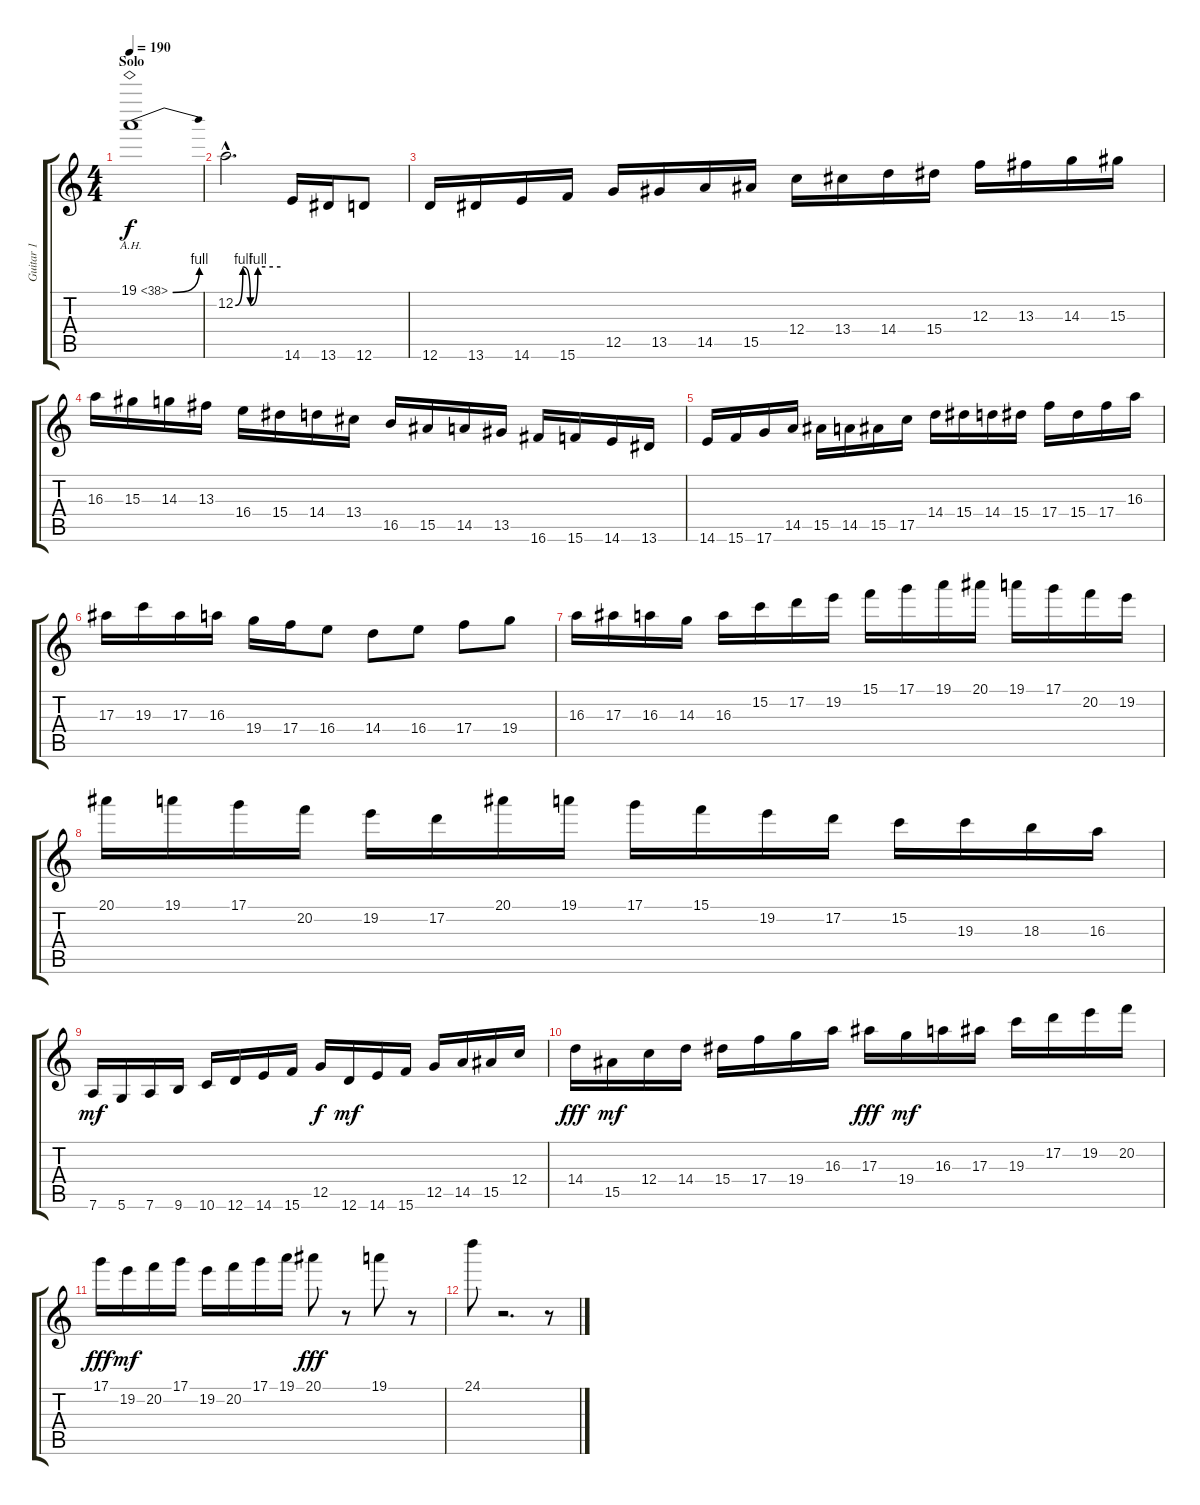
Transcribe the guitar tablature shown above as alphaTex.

\track ("Guitar 1" "Guitar 1") {instrument distortionguitar}
\staff {score tabs}
\tuning (D4 A3 F3 C3 G2 D2) {hide}
\ts (4 4)
\section ("" "Solo")
\tempo 190
\clef g2
\ks c
19.1{be (bend 0 0 60 4) ah 19}.1{dy f volume 16} |
12.2{be (custom 0 0 10 4 20 0 30 4 40 4 50 4 60 4) hac}.2{d} 14.6.16 13.6.16 12.6.8 |
12.6.16 13.6.16 14.6.16 15.6.16 12.5.16 13.5.16 14.5.16 15.5.16 12.4.16 13.4.16 14.4.16 15.4.16 12.3.16 13.3.16 14.3.16 15.3.16 |
16.3.16 15.3.16 14.3.16 13.3.16 16.4.16 15.4.16 14.4.16 13.4.16 16.5.16 15.5.16 14.5.16 13.5.16 16.6.16 15.6.16 14.6.16 13.6.16 |
14.6.16 15.6.16 17.6.16 14.5.16 15.5.16 14.5.16 15.5.16 17.5.16 14.4.16 15.4.16 14.4.16 15.4.16 17.4.16 15.4.16 17.4.16 16.3.16 |
17.3.16 19.3.16 17.3.16 16.3.16 19.4.16 17.4.16 16.4.8 14.4.8 16.4.8 17.4.8 19.4.8 |
16.3.16 17.3.16 16.3.16 14.3.16 16.3.16 15.2.16 17.2.16 19.2.16 15.1.16 17.1.16 19.1.16 20.1.16 19.1.16 17.1.16 20.2.16 19.2.16 |
20.1.16 19.1.16 17.1.16 20.2.16 19.2.16 17.2.16 20.1.16 19.1.16 17.1.16 15.1.16 19.2.16 17.2.16 15.2.16 19.3.16 18.3.16 16.3.16 |
7.6.16{dy mf} 5.6.16 7.6.16 9.6.16 10.6.16 12.6.16 14.6.16 15.6.16 12.5.16{dy f} 12.6.16{dy mf} 14.6.16 15.6.16 12.5.16 14.5.16 15.5.16 12.4.16 |
14.4.16{dy fff} 15.5.16{dy mf} 12.4.16 14.4.16 15.4.16 17.4.16 19.4.16 16.3.16 17.3.16{dy fff} 19.4.16{dy mf} 16.3.16 17.3.16 19.3.16 17.2.16 19.2.16 20.2.16 |
17.1.16{dy fff} 19.2.16{dy mf} 20.2.16 17.1.16 19.2.16 20.2.16 17.1.16 19.1.16 20.1.8{dy fff} r.8 19.1.8 r.8 |
24.1.8 r.2{d} r.8
